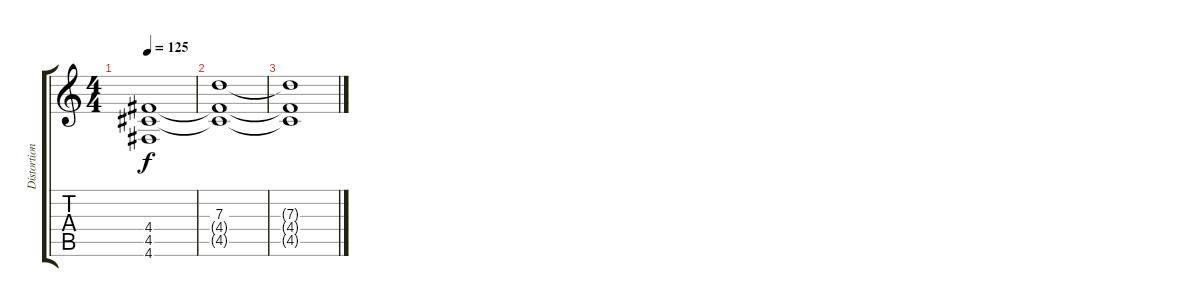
\track ("Distortion Guitar 1" "Distortion") {instrument overdrivenguitar}
\staff {score tabs}
\tuning (E4 B3 G3 D3 A2 D2) {hide}
\ts (4 4)
\tempo 125
\clef g2
\ks c
(4.4 4.5 4.6).1{dy f} |
(7.3{t} 4.4{t} 4.5{t}).1 |
(7.3{t} 4.4{t} 4.5{t}).1
